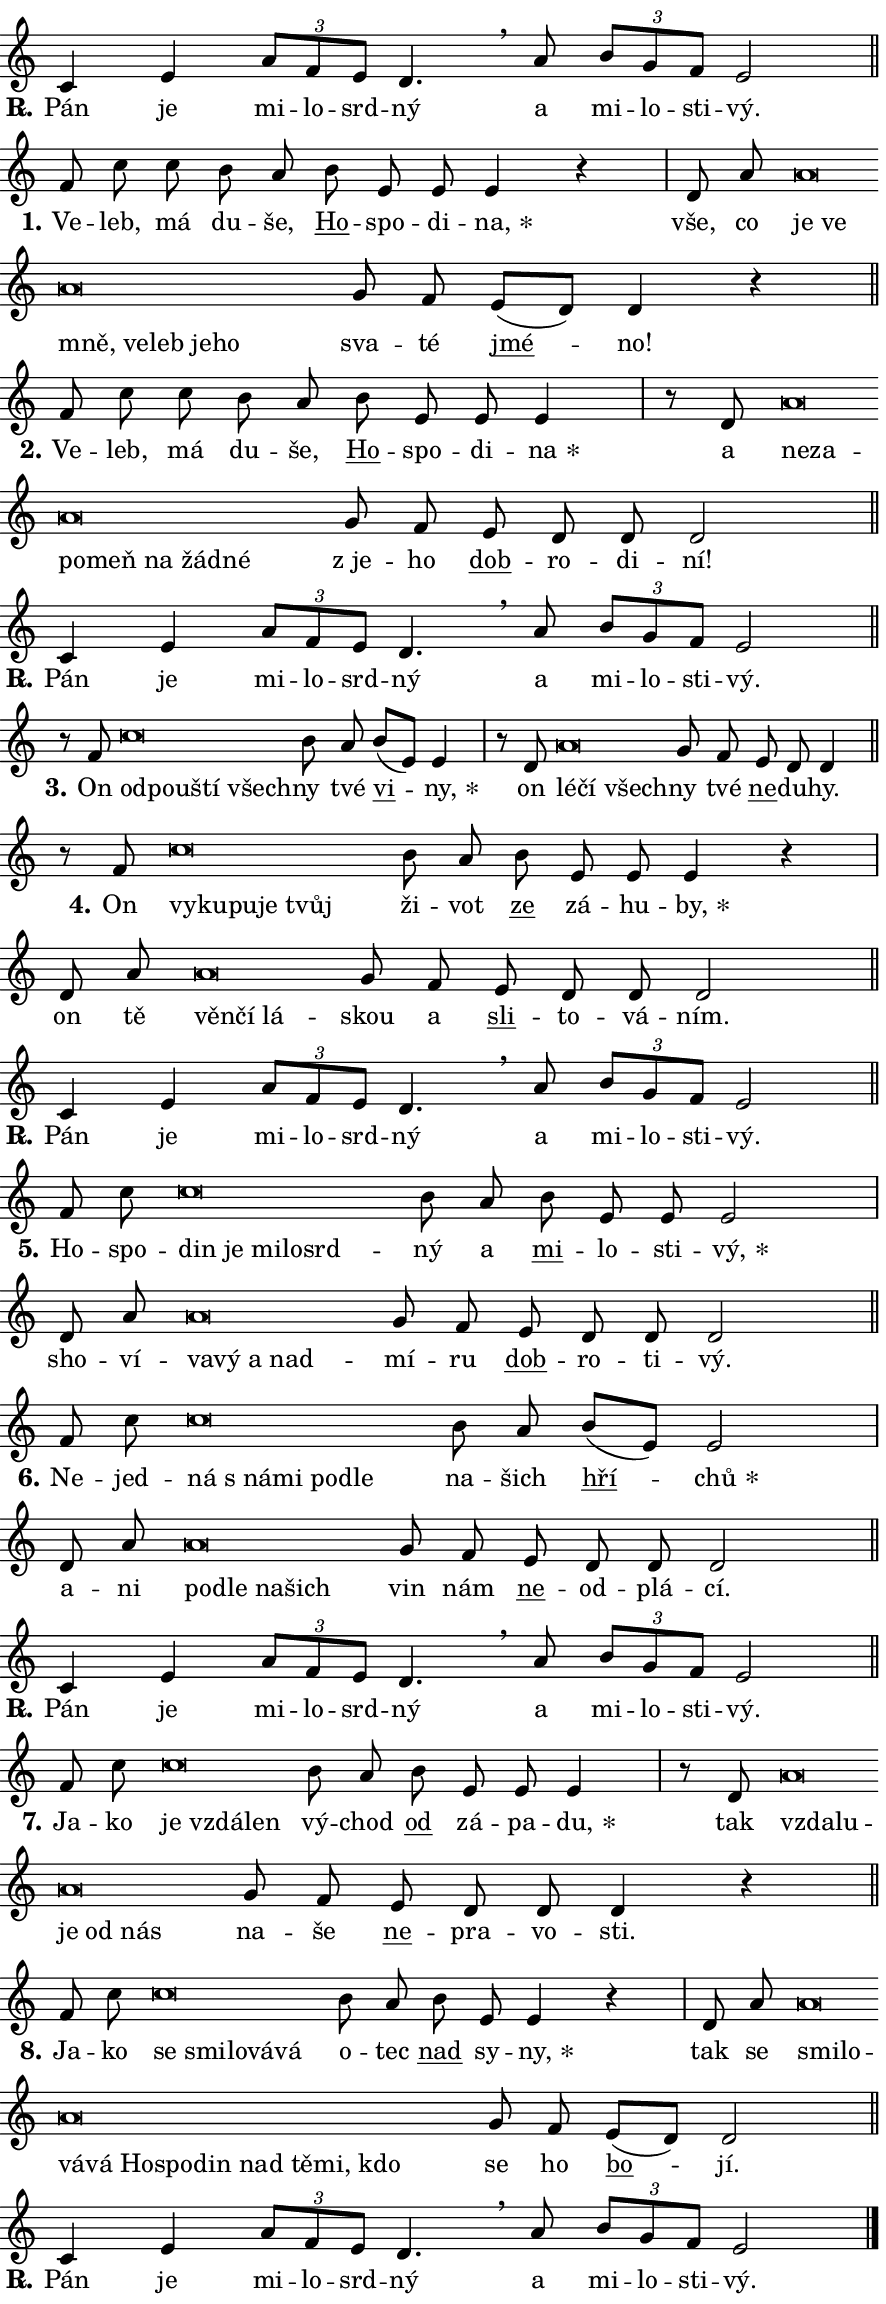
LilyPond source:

\version "2.24.0"
\header { tagline = "" }
\paper {
  indent = 0\cm
  top-margin = 0\cm
  right-margin = 0.13\cm % to fit lyric hyphens
  bottom-margin = 0\cm
  left-margin = 0\cm
  paper-width = 15\cm
  page-breaking = #ly:one-page-breaking
  system-system-spacing.basic-distance = #11
  score-system-spacing.basic-distance = #11
  ragged-last = ##f
}


%% Author: Thomas Morley
%% https://lists.gnu.org/archive/html/lilypond-user/2020-05/msg00002.html
#(define (line-position grob)
"Returns position of @var[grob} in current system:
   @code{'start}, if at first time-step
   @code{'end}, if at last time-step
   @code{'middle} otherwise
"
  (let* ((col (ly:item-get-column grob))
         (ln (ly:grob-object col 'left-neighbor))
         (rn (ly:grob-object col 'right-neighbor))
         (col-to-check-left (if (ly:grob? ln) ln col))
         (col-to-check-right (if (ly:grob? rn) rn col))
         (break-dir-left
           (and
             (ly:grob-property col-to-check-left 'non-musical #f)
             (ly:item-break-dir col-to-check-left)))
         (break-dir-right
           (and
             (ly:grob-property col-to-check-right 'non-musical #f)
             (ly:item-break-dir col-to-check-right))))
        (cond ((eqv? 1 break-dir-left) 'start)
              ((eqv? -1 break-dir-right) 'end)
              (else 'middle))))

#(define (tranparent-at-line-position vctor)
  (lambda (grob)
  "Relying on @code{line-position} select the relevant enry from @var{vctor}.
Used to determine transparency,"
    (case (line-position grob)
      ((end) (not (vector-ref vctor 0)))
      ((middle) (not (vector-ref vctor 1)))
      ((start) (not (vector-ref vctor 2))))))

noteHeadBreakVisibility =
#(define-music-function (break-visibility)(vector?)
"Makes @code{NoteHead}s transparent relying on @var{break-visibility}"
#{
  \override NoteHead.transparent =
    #(tranparent-at-line-position break-visibility)
#})

#(define delete-ledgers-for-transparent-note-heads
  (lambda (grob)
    "Reads whether a @code{NoteHead} is transparent.
If so this @code{NoteHead} is removed from @code{'note-heads} from
@var{grob}, which is supposed to be @code{LedgerLineSpanner}.
As a result ledgers are not printed for this @code{NoteHead}"
    (let* ((nhds-array (ly:grob-object grob 'note-heads))
           (nhds-list
             (if (ly:grob-array? nhds-array)
                 (ly:grob-array->list nhds-array)
                 '()))
           ;; Relies on the transparent-property being done before
           ;; Staff.LedgerLineSpanner.after-line-breaking is executed.
           ;; This is fragile ...
           (to-keep
             (remove
               (lambda (nhd)
                 (ly:grob-property nhd 'transparent #f))
               nhds-list)))
      ;; TODO find a better method to iterate over grob-arrays, similiar
      ;; to filter/remove etc for lists
      ;; For now rebuilt from scratch
      (set! (ly:grob-object grob 'note-heads)  '())
      (for-each
        (lambda (nhd)
          (ly:pointer-group-interface::add-grob grob 'note-heads nhd))
        to-keep))))

squashNotes = {
  \override NoteHead.X-extent = #'(-0.2 . 0.2)
  \override NoteHead.Y-extent = #'(-0.75 . 0)
  \override NoteHead.stencil =
    #(lambda (grob)
       (let ((pos (ly:grob-property grob 'staff-position)))
         (begin
           (if (< pos -7) (display "ERROR: Lower brevis then expected\n") (display ""))
           (if (<= pos -6) ly:text-interface::print ly:note-head::print))))
}
unSquashNotes = {
  \revert NoteHead.X-extent
  \revert NoteHead.Y-extent
  \revert NoteHead.stencil
}

hideNotes = \noteHeadBreakVisibility #begin-of-line-visible
unHideNotes = \noteHeadBreakVisibility #all-visible

% work-around for resetting accidentals
% https://lilypond.org/doc/v2.23/Documentation/notation/displaying-rhythms#unmetered-music
cadenzaMeasure = {
  \cadenzaOff
  \partial 1024 s1024
  \cadenzaOn
}

#(define-markup-command (accent layout props text) (markup?)
  "Underline accented syllable"
  (interpret-markup layout props
    #{\markup \override #'(offset . 4.3) \underline { #text }#}))

responsum = \markup \concat {
  "R" \hspace #-1.05 \path #0.1 #'((moveto 0 0.07) (lineto 0.9 0.8)) \hspace #0.05 "."
}

spaceSize = #0.6828661417322834 % exact space size for TeX Gyre Schola

\layout {
  \context {
    \Staff
    \remove "Time_signature_engraver"
    \override LedgerLineSpanner.after-line-breaking = #delete-ledgers-for-transparent-note-heads
  }
  \context {
    \Lyrics {
      \override LyricSpace.minimum-distance = \spaceSize
      \override LyricText.font-name = #"TeX Gyre Schola"
      \override LyricText.font-size = 1
      \override StanzaNumber.font-name = #"TeX Gyre Schola Bold"
      \override StanzaNumber.font-size = 1
    }
  }
  \context {
    \Score 
    \override NoteHead.text =
      #(lambda (grob) 
        (let ((pos (ly:grob-property grob 'staff-position)))
          #{\markup {
            \combine
              \halign #-0.55 \raise #(if (= pos -6) 0 0.5) \override #'(thickness . 2) \draw-line #'(3.2 . 0)
              \musicglyph "noteheads.sM1"
          }#}))
  }
}

% magnetic-lyrics.ily
%
%   written by
%     Jean Abou Samra <jean@abou-samra.fr>
%     Werner Lemberg <wl@gnu.org>
%
%   adapted by
%     Jiri Hon <jiri.hon@gmail.com>
%
% Version 2022-Apr-15

% https://www.mail-archive.com/lilypond-user@gnu.org/msg149350.html

#(define (Left_hyphen_pointer_engraver context)
   "Collect syllable-hyphen-syllable occurrences in lyrics and store
them in properties.  This engraver only looks to the left.  For
example, if the lyrics input is @code{foo -- bar}, it does the
following.

@itemize @bullet
@item
Set the @code{text} property of the @code{LyricHyphen} grob between
@q{foo} and @q{bar} to @code{foo}.

@item
Set the @code{left-hyphen} property of the @code{LyricText} grob with
text @q{foo} to the @code{LyricHyphen} grob between @q{foo} and
@q{bar}.
@end itemize

Use this auxiliary engraver in combination with the
@code{lyric-@/text::@/apply-@/magnetic-@/offset!} hook."
   (let ((hyphen #f)
         (text #f))
     (make-engraver
      (acknowledgers
       ((lyric-syllable-interface engraver grob source-engraver)
        (set! text grob)))
      (end-acknowledgers
       ((lyric-hyphen-interface engraver grob source-engraver)
        ;(when (not (grob::has-interface grob 'lyric-space-interface))
          (set! hyphen grob)));)
      ((stop-translation-timestep engraver)
       (when (and text hyphen)
         (ly:grob-set-object! text 'left-hyphen hyphen))
       (set! text #f)
       (set! hyphen #f)))))

#(define (lyric-text::apply-magnetic-offset! grob)
   "If the space between two syllables is less than the value in
property @code{LyricText@/.details@/.squash-threshold}, move the right
syllable to the left so that it gets concatenated with the left
syllable.

Use this function as a hook for
@code{LyricText@/.after-@/line-@/breaking} if the
@code{Left_@/hyphen_@/pointer_@/engraver} is active."
   (let ((hyphen (ly:grob-object grob 'left-hyphen #f)))
     (when hyphen
       (let ((left-text (ly:spanner-bound hyphen LEFT)))
         (when (grob::has-interface left-text 'lyric-syllable-interface)
           (let* ((common (ly:grob-common-refpoint grob left-text X))
                  (this-x-ext (ly:grob-extent grob common X))
                  (left-x-ext
                   (begin
                     ;; Trigger magnetism for left-text.
                     (ly:grob-property left-text 'after-line-breaking)
                     (ly:grob-extent left-text common X)))
                  ;; `delta` is the gap width between two syllables.
                  (delta (- (interval-start this-x-ext)
                            (interval-end left-x-ext)))
                  (details (ly:grob-property grob 'details))
                  (threshold (assoc-get 'squash-threshold details 0.2)))
             (when (< delta threshold)
               (let* (;; We have to manipulate the input text so that
                      ;; ligatures crossing syllable boundaries are not
                      ;; disabled.  For languages based on the Latin
                      ;; script this is essentially a beautification.
                      ;; However, for non-Western scripts it can be a
                      ;; necessity.
                      (lt (ly:grob-property left-text 'text))
                      (rt (ly:grob-property grob 'text))
                      (is-space (grob::has-interface hyphen 'lyric-space-interface))
                      (space (if is-space " " ""))
                      (extra-delta (if is-space spaceSize 0))
                      ;; Append new syllable.
                      (ltrt-space (if (and (string? lt) (string? rt))
                                (string-append lt space rt)
                                (make-concat-markup (list lt space rt))))
                      ;; Right-align `ltrt` to the right side.
                      (ltrt-space-markup (grob-interpret-markup
                               grob
                               (make-translate-markup
                                (cons (interval-length this-x-ext) 0)
                                (make-right-align-markup ltrt-space)))))
                 (begin
                   ;; Don't print `left-text`.
                   (ly:grob-set-property! left-text 'stencil #f)
                   ;; Set text and stencil (which holds all collected
                   ;; syllables so far) and shift it to the left.
                   (ly:grob-set-property! grob 'text ltrt-space)
                   (ly:grob-set-property! grob 'stencil ltrt-space-markup)
                   (ly:grob-translate-axis! grob (- (- delta extra-delta)) X))))))))))


#(define (lyric-hyphen::displace-bounds-first grob)
   ;; Make very sure this callback isn't triggered too early.
   (let ((left (ly:spanner-bound grob LEFT))
         (right (ly:spanner-bound grob RIGHT)))
     (ly:grob-property left 'after-line-breaking)
     (ly:grob-property right 'after-line-breaking)
     (ly:lyric-hyphen::print grob)))

squashThreshold = #0.4

\layout {
  \context {
    \Lyrics
    \consists #Left_hyphen_pointer_engraver
    \override LyricText.after-line-breaking =
      #lyric-text::apply-magnetic-offset!
    \override LyricHyphen.stencil = #lyric-hyphen::displace-bounds-first
    \override LyricText.details.squash-threshold = \squashThreshold
    \override LyricHyphen.minimum-distance = 0
    \override LyricHyphen.minimum-length = \squashThreshold
  }
}

squashText = \override LyricText.details.squash-threshold = 9999
unSquashText = \override LyricText.details.squash-threshold = \squashThreshold

leftText = \override LyricText.self-alignment-X = #LEFT
unLeftText = \revert LyricText.self-alignment-X

starOffset = #(lambda (grob) 
                (let ((x_offset (ly:self-alignment-interface::aligned-on-x-parent grob)))
                  (if (= x_offset 0) 0 (+ x_offset 1.2))))

star = #(define-music-function (syllable)(string?)
"Append star separator at the end of a syllable"
#{
  \once \override LyricText.X-offset = #starOffset
  \lyricmode { \markup {
    #syllable
    \override #'((font-name . "TeX Gyre Schola Bold")) \hspace #0.2 \lower #0.65 \larger "*"
  } }
#})

starAccent = #(define-music-function (syllable)(string?)
"Append star separator at the end of a syllable and make accent"
#{
  \once \override LyricText.X-offset = #starOffset
  \lyricmode { \markup {
    \accent #syllable
    \override #'((font-name . "TeX Gyre Schola Bold")) \hspace #0.2 \lower #0.65 \larger "*"
  } }
#})

breath = #(define-music-function (syllable)(string?)
"Append breathing indicator at the end of a syllable"
#{
  \lyricmode { \markup { #syllable "+" } }
#})

optionalBreath = #(define-music-function (syllable)(string?)
"Append optional breathing indicator at the end of a syllable"
#{
  \lyricmode { \markup { #syllable "(+)" } }
#})


\score {
    <<
        \new Voice = "melody" { \cadenzaOn \key c \major \relative { c'4 e \tuplet 3/2 { a8[ f e] } d4. \breathe \bar "" a'8 \tuplet 3/2 { b[ g f] } e2 \cadenzaMeasure \bar "||" \break } }
        \new Lyrics \lyricsto "melody" { \lyricmode { \set stanza = \responsum
Pán je mi -- lo -- srd -- ný a mi -- lo -- sti -- vý. } }
    >>
    \layout {}
}

\score {
    <<
        \new Voice = "melody" { \cadenzaOn \key c \major \relative { f'8 c' \bar "" c b8 a \bar "" b e, e e4 r \cadenzaMeasure \bar "|" d8 a' \bar "" \squashNotes a\breve*1/16 \hideNotes \breve*1/16 \bar "" \breve*1/16 \bar "" \breve*1/16 \bar "" \breve*1/16 \bar "" \breve*1/16 \breve*1/16 \bar "" \unHideNotes \unSquashNotes g8 f \bar "" e[( d)] d4 r \cadenzaMeasure \bar "||" \break } }
        \new Lyrics \lyricsto "melody" { \lyricmode { \set stanza = "1."
Ve -- leb, má du -- še, \markup \accent Ho -- spo -- di -- \star na, vše, co \leftText je \squashText ve mně, ve -- leb je -- ho \unLeftText \unSquashText sva -- té \markup \accent jmé -- no! } }
    >>
    \layout {}
}

\score {
    <<
        \new Voice = "melody" { \cadenzaOn \key c \major \relative { f'8 c' \bar "" c b8 a \bar "" b e, e e4 \cadenzaMeasure \bar "|" r8 d8 \squashNotes a'\breve*1/16 \hideNotes \breve*1/16 \bar "" \breve*1/16 \bar "" \breve*1/16 \bar "" \breve*1/16 \bar "" \breve*1/16 \breve*1/16 \bar "" \unHideNotes \unSquashNotes g8 f \bar "" e d d d2 \cadenzaMeasure \bar "||" \break } }
        \new Lyrics \lyricsto "melody" { \lyricmode { \set stanza = "2."
Ve -- leb, má du -- še, \markup \accent Ho -- spo -- di -- \star na a \leftText ne -- \squashText za -- po -- meň na žád -- né \unLeftText \unSquashText "z je" -- ho \markup \accent dob -- ro -- di -- ní! } }
    >>
    \layout {}
}

\score {
    <<
        \new Voice = "melody" { \cadenzaOn \key c \major \relative { c'4 e \tuplet 3/2 { a8[ f e] } d4. \breathe \bar "" a'8 \tuplet 3/2 { b[ g f] } e2 \cadenzaMeasure \bar "||" \break } }
        \new Lyrics \lyricsto "melody" { \lyricmode { \set stanza = \responsum
Pán je mi -- lo -- srd -- ný a mi -- lo -- sti -- vý. } }
    >>
    \layout {}
}

\score {
    <<
        \new Voice = "melody" { \cadenzaOn \key c \major \relative { r8 f'8 \squashNotes c'\breve*1/16 \hideNotes \breve*1/16 \bar "" \breve*1/16 \breve*1/16 \bar "" \unHideNotes \unSquashNotes b8 a \bar "" b[( e,)] e4 \cadenzaMeasure \bar "|" r8 d8 \squashNotes a'\breve*1/16 \hideNotes \breve*1/16 \breve*1/16 \bar "" \unHideNotes \unSquashNotes g8 f \bar "" e d d4 \cadenzaMeasure \bar "||" \break } }
        \new Lyrics \lyricsto "melody" { \lyricmode { \set stanza = "3."
On \leftText od -- \squashText pou -- ští všech -- \unLeftText \unSquashText ny tvé \markup \accent vi -- \star ny, on \leftText lé -- \squashText čí všech -- \unLeftText \unSquashText ny tvé \markup \accent ne -- du -- hy. } }
    >>
    \layout {}
}

\score {
    <<
        \new Voice = "melody" { \cadenzaOn \key c \major \relative { r8 f'8 \squashNotes c'\breve*1/16 \hideNotes \breve*1/16 \bar "" \breve*1/16 \bar "" \breve*1/16 \breve*1/16 \bar "" \unHideNotes \unSquashNotes b8 a \bar "" b e, e e4 r \cadenzaMeasure \bar "|" d8 a' \bar "" \squashNotes a\breve*1/16 \hideNotes \breve*1/16 \breve*1/16 \bar "" \unHideNotes \unSquashNotes g8 f \bar "" e d d d2 \cadenzaMeasure \bar "||" \break } }
        \new Lyrics \lyricsto "melody" { \lyricmode { \set stanza = "4."
On \leftText vy -- \squashText ku -- pu -- je tvůj \unLeftText \unSquashText ži -- vot \markup \accent ze zá -- hu -- \star by, on tě \leftText věn -- \squashText čí lá -- \unLeftText \unSquashText skou a \markup \accent sli -- to -- vá -- ním. } }
    >>
    \layout {}
}

\score {
    <<
        \new Voice = "melody" { \cadenzaOn \key c \major \relative { c'4 e \tuplet 3/2 { a8[ f e] } d4. \breathe \bar "" a'8 \tuplet 3/2 { b[ g f] } e2 \cadenzaMeasure \bar "||" \break } }
        \new Lyrics \lyricsto "melody" { \lyricmode { \set stanza = \responsum
Pán je mi -- lo -- srd -- ný a mi -- lo -- sti -- vý. } }
    >>
    \layout {}
}

\score {
    <<
        \new Voice = "melody" { \cadenzaOn \key c \major \relative { f'8 c' \bar "" \squashNotes c\breve*1/16 \hideNotes \breve*1/16 \bar "" \breve*1/16 \bar "" \breve*1/16 \breve*1/16 \bar "" \unHideNotes \unSquashNotes b8 a \bar "" b e, e e2 \cadenzaMeasure \bar "|" d8 a' \bar "" \squashNotes a\breve*1/16 \hideNotes \breve*1/16 \bar "" \breve*1/16 \breve*1/16 \bar "" \unHideNotes \unSquashNotes g8 f \bar "" e d d d2 \cadenzaMeasure \bar "||" \break } }
        \new Lyrics \lyricsto "melody" { \lyricmode { \set stanza = "5."
Ho -- spo -- \leftText din \squashText je mi -- lo -- srd -- \unLeftText \unSquashText ný a \markup \accent mi -- lo -- sti -- \star vý, sho -- ví -- \leftText va -- \squashText vý a nad -- \unLeftText \unSquashText mí -- ru \markup \accent dob -- ro -- ti -- vý. } }
    >>
    \layout {}
}

\score {
    <<
        \new Voice = "melody" { \cadenzaOn \key c \major \relative { f'8 c' \bar "" \squashNotes c\breve*1/16 \hideNotes \breve*1/16 \bar "" \breve*1/16 \bar "" \breve*1/16 \breve*1/16 \bar "" \unHideNotes \unSquashNotes b8 a \bar "" b[( e,)] e2 \cadenzaMeasure \bar "|" d8 a' \bar "" \squashNotes a\breve*1/16 \hideNotes \breve*1/16 \bar "" \breve*1/16 \breve*1/16 \bar "" \unHideNotes \unSquashNotes g8 f \bar "" e d d d2 \cadenzaMeasure \bar "||" \break } }
        \new Lyrics \lyricsto "melody" { \lyricmode { \set stanza = "6."
Ne -- jed -- \leftText ná \squashText "s ná" -- mi po -- dle \unLeftText \unSquashText na -- šich \markup \accent hří -- \star chů a -- ni \leftText po -- \squashText dle na -- šich \unLeftText \unSquashText vin nám \markup \accent ne -- od -- plá -- cí. } }
    >>
    \layout {}
}

\score {
    <<
        \new Voice = "melody" { \cadenzaOn \key c \major \relative { c'4 e \tuplet 3/2 { a8[ f e] } d4. \breathe \bar "" a'8 \tuplet 3/2 { b[ g f] } e2 \cadenzaMeasure \bar "||" \break } }
        \new Lyrics \lyricsto "melody" { \lyricmode { \set stanza = \responsum
Pán je mi -- lo -- srd -- ný a mi -- lo -- sti -- vý. } }
    >>
    \layout {}
}

\score {
    <<
        \new Voice = "melody" { \cadenzaOn \key c \major \relative { f'8 c' \bar "" \squashNotes c\breve*1/16 \hideNotes \breve*1/16 \breve*1/16 \bar "" \unHideNotes \unSquashNotes b8 a \bar "" b e, e e4 \cadenzaMeasure \bar "|" r8 d8 \squashNotes a'\breve*1/16 \hideNotes \breve*1/16 \bar "" \breve*1/16 \bar "" \breve*1/16 \breve*1/16 \bar "" \unHideNotes \unSquashNotes g8 f \bar "" e d d d4 r \cadenzaMeasure \bar "||" \break } }
        \new Lyrics \lyricsto "melody" { \lyricmode { \set stanza = "7."
Ja -- ko \leftText je \squashText vzdá -- len \unLeftText \unSquashText vý -- chod \markup \accent od zá -- pa -- \star du, tak \leftText vzda -- \squashText lu -- je od nás \unLeftText \unSquashText na -- še \markup \accent ne -- pra -- vo -- sti. } }
    >>
    \layout {}
}

\score {
    <<
        \new Voice = "melody" { \cadenzaOn \key c \major \relative { f'8 c' \bar "" \squashNotes c\breve*1/16 \hideNotes \breve*1/16 \bar "" \breve*1/16 \bar "" \breve*1/16 \breve*1/16 \bar "" \unHideNotes \unSquashNotes b8 a \bar "" b e, e4 r \cadenzaMeasure \bar "|" d8 a' \bar "" \squashNotes a\breve*1/16 \hideNotes \breve*1/16 \bar "" \breve*1/16 \bar "" \breve*1/16 \bar "" \breve*1/16 \bar "" \breve*1/16 \bar "" \breve*1/16 \bar "" \breve*1/16 \bar "" \breve*1/16 \bar "" \breve*1/16 \breve*1/16 \bar "" \unHideNotes \unSquashNotes g8 f \bar "" e[( d)] d2 \cadenzaMeasure \bar "||" \break } }
        \new Lyrics \lyricsto "melody" { \lyricmode { \set stanza = "8."
Ja -- ko \leftText se \squashText smi -- lo -- vá -- vá \unLeftText \unSquashText o -- tec \markup \accent nad sy -- \star ny, tak se \leftText smi -- \squashText lo -- vá -- vá Ho -- spo -- din nad tě -- mi, kdo \unLeftText \unSquashText se ho \markup \accent bo -- jí. } }
    >>
    \layout {}
}

\score {
    <<
        \new Voice = "melody" { \cadenzaOn \key c \major \relative { c'4 e \tuplet 3/2 { a8[ f e] } d4. \breathe \bar "" a'8 \tuplet 3/2 { b[ g f] } e2 \cadenzaMeasure \bar "||" \break } \bar "|." }
        \new Lyrics \lyricsto "melody" { \lyricmode { \set stanza = \responsum
Pán je mi -- lo -- srd -- ný a mi -- lo -- sti -- vý. } }
    >>
    \layout {}
}
